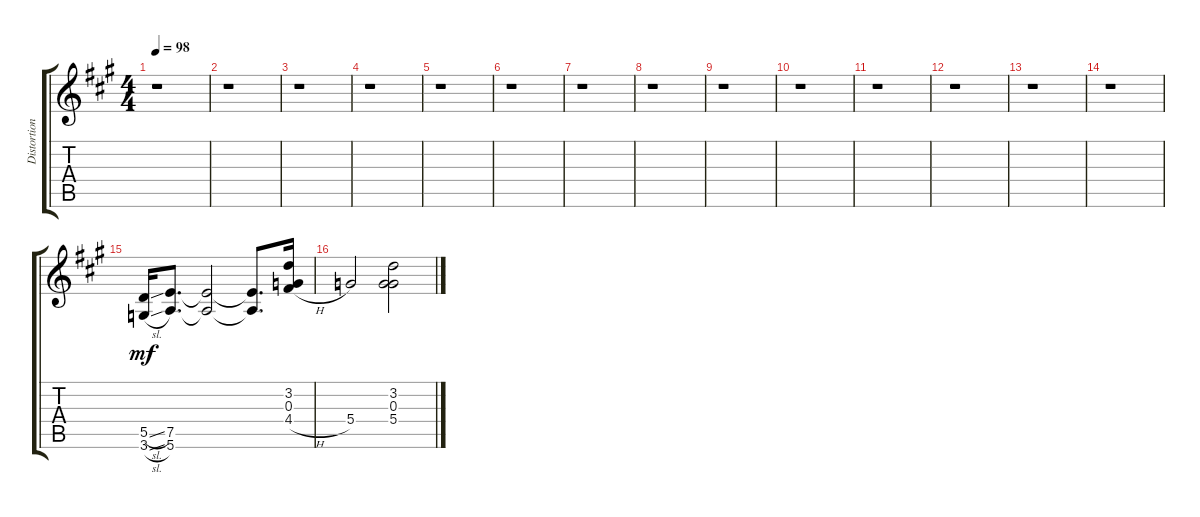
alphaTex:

\track ("Distortion" "Distortion") {instrument distortionguitar}
\staff {score tabs}
\tuning (E4 B3 G3 D3 A2 E2) {hide}
\ts (4 4)
\tempo 98
\clef g2
\ks a
r.1{dy f} |
r.1 |
r.1 |
r.1 |
r.1 |
r.1 |
r.1 |
r.1 |
r.1 |
r.1 |
r.1 |
r.1 |
r.1 |
r.1 |
(5.5{sl} 3.6{sl}).16{dy mf} (7.5 5.6).8{d} (7.5{t} 5.6{t}).2 (7.5{t} 5.6{t}).8{d} (3.2 0.3 4.4{h}).16 |
5.4.2 (3.2 0.3 5.4).2
